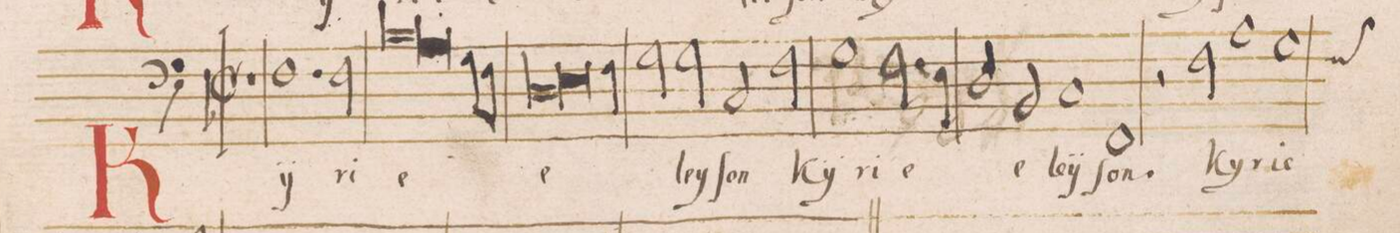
**kern	**text
*I"BASSVS	*
*clefF4	*
*k[b-]	*
*met(C|)	*
*M2/1	*
1r	.
1.F	Kÿ-
=28-	=28-
2F\	-ri-
*lig	*
1B-	-e
=29-	=29-
*col	*
2.A\	.
*Xlig	*
8G\L	.
8F\J	.
*Xcol	*
*lig	*
1D	e-
=30-	=30-
*col	*
2.E\	.
*Xlig	*
4F\	.
*Xcol	*
2G\	.
2G\	-ley-
=31-	=31-
2C/	-ſon
2F\	Kÿ-
1G	-ri-
=32-	=32-
2.F\	-e
4E\	.
2D/	.
2BB-/	e-
=33-	=33-
1C	-leÿ-
1FF	-ſon.
=34	=34
2r	.
2F\	Ky-
1A	-ri-
=35-	=35-
1G	-e
*custos:F	*
*-	*-
